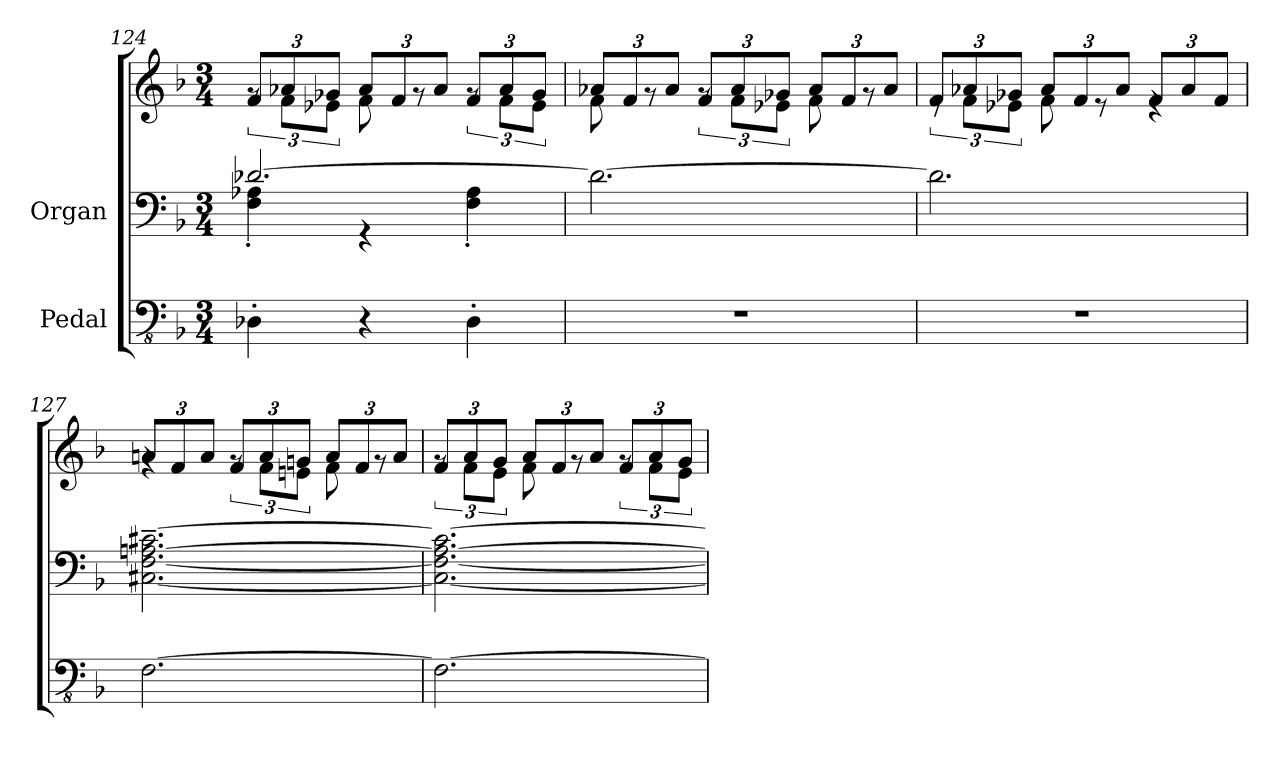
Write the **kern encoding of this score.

**kern	**kern	**kern
*part2	*part1	*part1
*staff3	*staff2	*staff1
*I"Pedal	*I"Organ	*
*clefFv4	*clefF4	*clefG2
*k[b-]	*k[b-]	*k[b-]
*M3/4	*M3/4	*M3/4
=124	=124	=124
*	*^	*^
*	*	*	*Xbrackettup	*brackettup
4DD-X'\	[2.d-X/	4F\' 4A-X\'	12f/L	12rg
.	.	.	12a-X/	12f\L
.	.	.	12g-X/J	12e-X\J
*	*	*	*Xbrackettup	*
4r	.	4rGG	12a-/L	8f\
.	.	.	12f/	.
.	.	.	.	8rg
.	.	.	12a-/J	.
*	*	*	*	*brackettup
4DD-'\	.	4F\' 4A-\'	12f/L	12rg
.	.	.	12a-/	12f\L
.	.	.	12g-/J	12e-\J
*	*v	*v	*	*
=125	=125	=125	=125
*	*	*Xbrackettup	*
2.r	2.d-\_	12a-X/L	8f\
.	.	12f/	.
.	.	.	8rg
.	.	12a-/J	.
*	*	*	*brackettup
.	.	12f/L	12rg
.	.	12a-/	12f\L
.	.	12g-X/J	12e-X\J
*	*	*Xbrackettup	*
.	.	12a-/L	8f\
.	.	12f/	.
.	.	.	8rg
.	.	12a-/J	.
=126	=126	=126	=126
*	*	*	*brackettup
2.r	2.d-\]	12f/L	12re
.	.	12a-X/	12f\L
.	.	12g-X/J	12e-X\J
*	*	*Xbrackettup	*
.	.	12a-/L	8f\
.	.	12f/	.
.	.	.	8re
.	.	12a-/J	.
.	.	12f/L	4re
.	.	12a-/	.
.	.	12f/J	.
!!LO:LB:g=z	!!
=127	=127	=127	=127
[2.FF\	[2.C#X\~ [2.F\~ [2.An\~ [2.c#X\~	12an/L	4rg
.	.	12f/	.
.	.	12a/J	.
*	*	*	*brackettup
.	.	12f/L	12rg
.	.	12a/	12f\L
.	.	12gn/J	12en\J
*	*	*Xbrackettup	*
.	.	12a/L	8f\
.	.	12f/	.
.	.	.	8rg
.	.	12a/J	.
=128	=128	=128	=128
*	*	*	*brackettup
2.FF\_	2.C#\_ 2.F\_ 2.A\_ 2.c#\_	12f/L	12rg
.	.	12a/	12f\L
.	.	12g/J	12e\J
*	*	*Xbrackettup	*
.	.	12a/L	8f\
.	.	12f/	.
.	.	.	8rg
.	.	12a/J	.
*	*	*	*brackettup
.	.	12f/L	12rg
.	.	12a/	12f\L
.	.	12g/J	12e\J
*	*	*v	*v
=	=	=
*-	*-	*-
